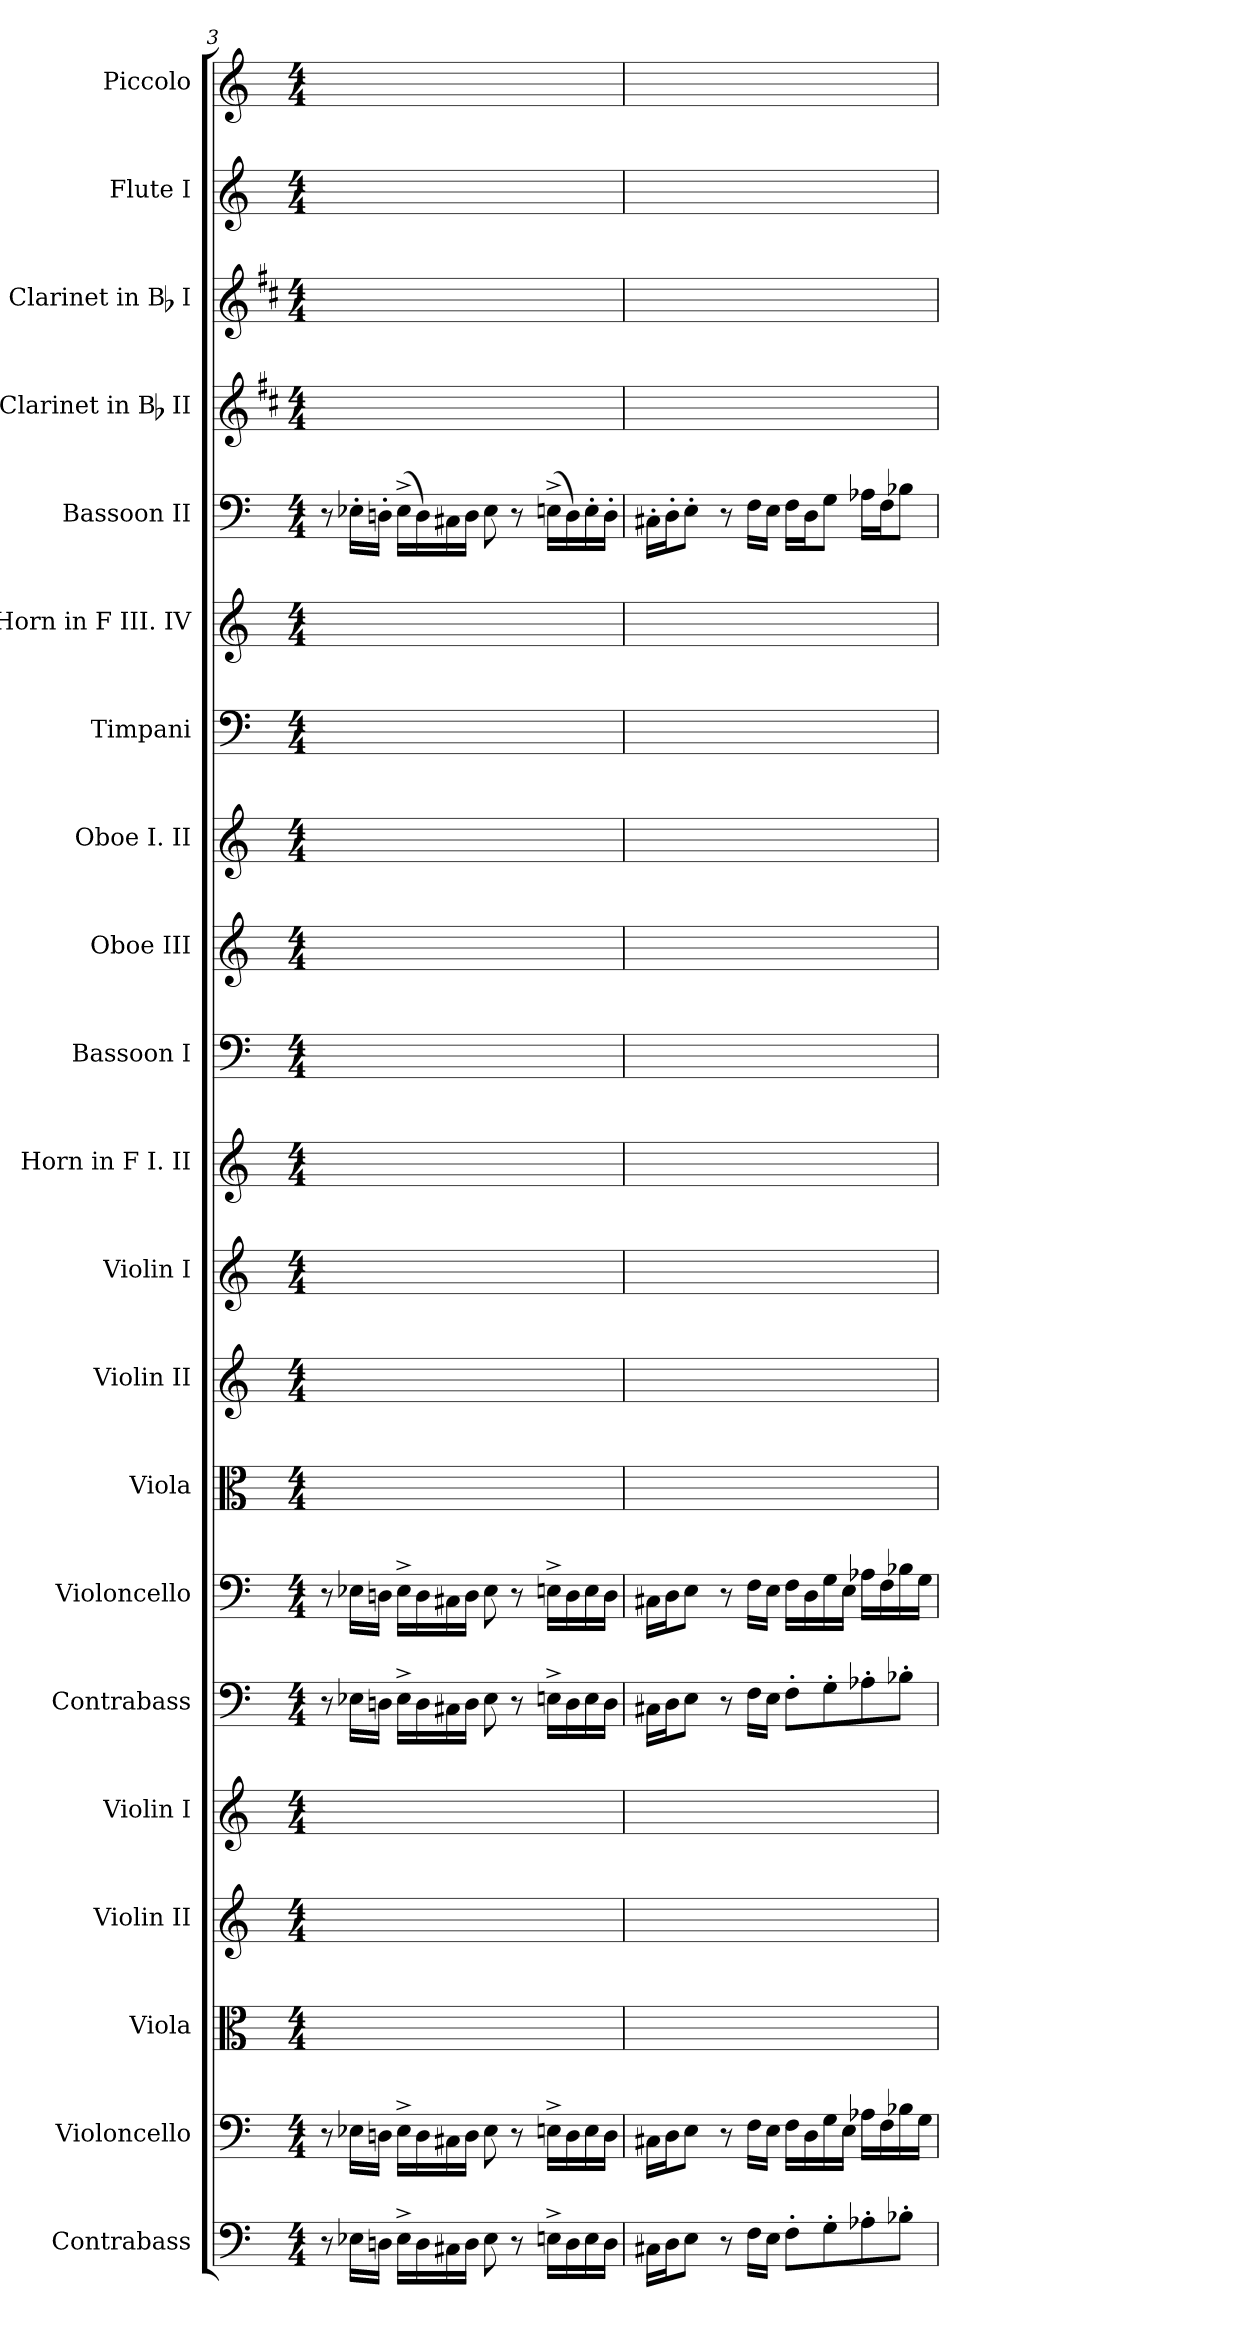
**kern	**kern	**kern	**kern	**kern	**kern	**kern	**kern	**kern	**kern	**kern	**kern	**kern	**kern	**kern	**kern	**kern	**kern	**kern	**kern	**kern
*part21	*part20	*part19	*part18	*part17	*part16	*part15	*part14	*part13	*part12	*part11	*part10	*part9	*part8	*part7	*part6	*part5	*part4	*part3	*part2	*part1
*staff21	*staff20	*staff19	*staff18	*staff17	*staff16	*staff15	*staff14	*staff13	*staff12	*staff11	*staff10	*staff9	*staff8	*staff7	*staff6	*staff5	*staff4	*staff3	*staff2	*staff1
*I"Contrabass	*I"Violoncello	*I"Viola	*I"Violin II	*I"Violin I	*I"Contrabass	*I"Violoncello	*I"Viola	*I"Violin II	*I"Violin I	*I"Horn in F I. II	*I"Bassoon I	*I"Oboe III	*I"Oboe I. II	*I"Timpani	*I"Horn in F III. IV	*I"Bassoon II	*I"Clarinet in Bb II	*I"Clarinet in Bb I	*I"Flute I	*I"Piccolo
*I'Cb.	*I'Vc.	*I'Vla.	*I'Vln. II	*I'Vln. I	*I'Cb.	*I'Vc.	*I'Vla.	*I'Vln. II	*I'Vln. I	*I'Hn. I. II	*I'Bsn. I	*I'Ob. III	*I'Ob. I. II	*I'Timp.	*I'Hn. III. IV	*I'Bsn. II	*I'Cl. II	*I'Cl. I	*I'Fl. I	*I'Picc.
*clefF4	*clefF4	*clefC3	*clefG2	*clefG2	*clefF4	*clefF4	*clefC3	*clefG2	*clefG2	*clefG2	*clefF4	*clefG2	*clefG2	*clefF4	*clefG2	*clefF4	*clefG2	*clefG2	*clefG2	*clefG2
*ITrd7c12	*	*	*	*	*ITrd7c12	*	*	*	*	*ITrd4c7	*	*	*	*	*ITrd4c7	*	*ITrd1c2	*ITrd1c2	*	*ITrd-7c-12
*k[]	*k[]	*k[]	*k[]	*k[]	*k[]	*k[]	*k[]	*k[]	*k[]	*k[b-]	*k[]	*k[]	*k[]	*k[]	*k[b-]	*k[]	*k[]	*k[]	*k[]	*k[]
*C:	*C:	*C:	*C:	*C:	*C:	*C:	*C:	*C:	*C:	*F:	*C:	*C:	*C:	*C:	*F:	*C:	*C:	*C:	*C:	*C:
*M4/4	*M4/4	*M4/4	*M4/4	*M4/4	*M4/4	*M4/4	*M4/4	*M4/4	*M4/4	*M4/4	*M4/4	*M4/4	*M4/4	*M4/4	*M4/4	*M4/4	*M4/4	*M4/4	*M4/4	*M4/4
=3	=3	=3	=3	=3	=3	=3	=3	=3	=3	=3	=3	=3	=3	=3	=3	=3	=3	=3	=3	=3
8r	8r	8ryy	8ryy	8ryy	8r	8r	8ryy	8ryy	8ryy	8ryy	8ryy	8ryy	8ryy	8ryy	8ryy	8r	8ryy	8ryy	8ryy	8ryy
16EE-XLL	16E-XLL	8ryy	8ryy	8ryy	16EE-XLL	16E-XLL	8ryy	8ryy	8ryy	8ryy	16ryy	16ryy	16ryy	8ryy	8ryy	16E-X'LL	16ryy	16ryy	16ryy	16ryy
16DDnJJ	16DnJJ	.	.	.	16DDnJJ	16DnJJ	.	.	.	.	16ryy	16ryy	16ryy	.	.	16Dn'JJ	16ryy	16ryy	16ryy	16ryy
16EE-^LL	16E-^LL	8ryy	8ryy	8ryy	16EE-^LL	16E-^LL	8ryy	8ryy	8ryy	4ryy	8ryy	8ryy	8ryy	4ryy	4ryy	(16E-^LL	8ryy	8ryy	8ryy	8ryy
16DD	16D	.	.	.	16DD	16D	.	.	.	.	.	.	.	.	.	16D)	.	.	.	.
16CC#X	16C#X	8ryy	8ryy	8ryy	16CC#X	16C#X	8ryy	8ryy	8ryy	.	8ryy	8ryy	8ryy	.	.	16C#X	8ryy	8ryy	8ryy	8ryy
16DDJJ	16DJJ	.	.	.	16DDJJ	16DJJ	.	.	.	.	.	.	.	.	.	16DJJ	.	.	.	.
8EE-	8E-	8ryy	8ryy	8ryy	8EE-	8E-	8ryy	8ryy	8ryy	8ryy	8ryy	8ryy	8ryy	8ryy	8ryy	8E-	8ryy	8ryy	8ryy	8ryy
8r	8r	8ryy	8ryy	8ryy	8r	8r	8ryy	8ryy	8ryy	8ryy	16ryy	16ryy	16ryy	8ryy	8ryy	8r	16ryy	16ryy	16ryy	16ryy
.	.	.	.	.	.	.	.	.	.	.	16ryy	16ryy	16ryy	.	.	.	16ryy	16ryy	16ryy	16ryy
16EEn^LL	16En^LL	8ryy	8ryy	8ryy	16EEn^LL	16En^LL	8ryy	8ryy	8ryy	4ryy	8ryy	8ryy	8ryy	4ryy	4ryy	(16En^LL	8ryy	8ryy	8ryy	8ryy
16DD	16D	.	.	.	16DD	16D	.	.	.	.	.	.	.	.	.	16D)	.	.	.	.
16EE	16E	8ryy	8ryy	8ryy	16EE	16E	8ryy	8ryy	8ryy	.	8ryy	8ryy	8ryy	.	.	16E'	8ryy	8ryy	8ryy	8ryy
16DDJJ	16DJJ	.	.	.	16DDJJ	16DJJ	.	.	.	.	.	.	.	.	.	16D'JJ	.	.	.	.
=4	=4	=4	=4	=4	=4	=4	=4	=4	=4	=4	=4	=4	=4	=4	=4	=4	=4	=4	=4	=4
16CC#XLL	16C#XLL	8ryy	8ryy	8ryy	16CC#XLL	16C#XLL	8ryy	8ryy	8ryy	8ryy	8ryy	8ryy	8ryy	8ryy	8ryy	16C#X'LL	8ryy	8ryy	8ryy	8ryy
16DDJ	16DJ	.	.	.	16DDJ	16DJ	.	.	.	.	.	.	.	.	.	16D'J	.	.	.	.
8EEJ	8EJ	8ryy	8ryy	8ryy	8EEJ	8EJ	8ryy	8ryy	8ryy	8ryy	16ryy	16ryy	16ryy	8ryy	8ryy	8E'J	16ryy	16ryy	16ryy	16ryy
.	.	.	.	.	.	.	.	.	.	.	16ryy	16ryy	16ryy	.	.	.	16ryy	16ryy	16ryy	16ryy
8r	8r	8ryy	8ryy	8ryy	8r	8r	8ryy	8ryy	8ryy	4ryy	8ryy	8ryy	8ryy	4ryy	4ryy	8r	8ryy	8ryy	8ryy	8ryy
16FFLL	16FLL	8ryy	8ryy	8ryy	16FFLL	16FLL	8ryy	8ryy	8ryy	.	8ryy	8ryy	8ryy	.	.	16FLL	8ryy	8ryy	8ryy	8ryy
16EEJJ	16EJJ	.	.	.	16EEJJ	16EJJ	.	.	.	.	.	.	.	.	.	16EJJ	.	.	.	.
8FF'L	16FLL	8ryy	8ryy	8ryy	8FF'L	16FLL	8ryy	8ryy	8ryy	8ryy	8ryy	8ryy	8ryy	8ryy	8ryy	16FLL	8ryy	8ryy	8ryy	8ryy
.	16D	.	.	.	.	16D	.	.	.	.	.	.	.	.	.	16DJ	.	.	.	.
8GG'	16G	8ryy	8ryy	8ryy	8GG'	16G	8ryy	8ryy	8ryy	8ryy	16ryy	16ryy	16ryy	8ryy	8ryy	8GJ	16ryy	16ryy	16ryy	16ryy
.	16EJJ	.	.	.	.	16EJJ	.	.	.	.	16ryy	16ryy	16ryy	.	.	.	16ryy	16ryy	16ryy	16ryy
8AA-X'	16A-XLL	8ryy	8ryy	8ryy	8AA-X'	16A-XLL	8ryy	8ryy	8ryy	4ryy	8ryy	8ryy	8ryy	4ryy	4ryy	16A-XLL	8ryy	8ryy	8ryy	8ryy
.	16F	.	.	.	.	16F	.	.	.	.	.	.	.	.	.	16FJ	.	.	.	.
8BB-X'J	16B-X	8ryy	8ryy	8ryy	8BB-X'J	16B-X	8ryy	8ryy	8ryy	.	8ryy	8ryy	8ryy	.	.	8B-XJ	8ryy	8ryy	8ryy	8ryy
.	16GJJ	.	.	.	.	16GJJ	.	.	.	.	.	.	.	.	.	.	.	.	.	.
=	=	=	=	=	=	=	=	=	=	=	=	=	=	=	=	=	=	=	=	=
*-	*-	*-	*-	*-	*-	*-	*-	*-	*-	*-	*-	*-	*-	*-	*-	*-	*-	*-	*-	*-
